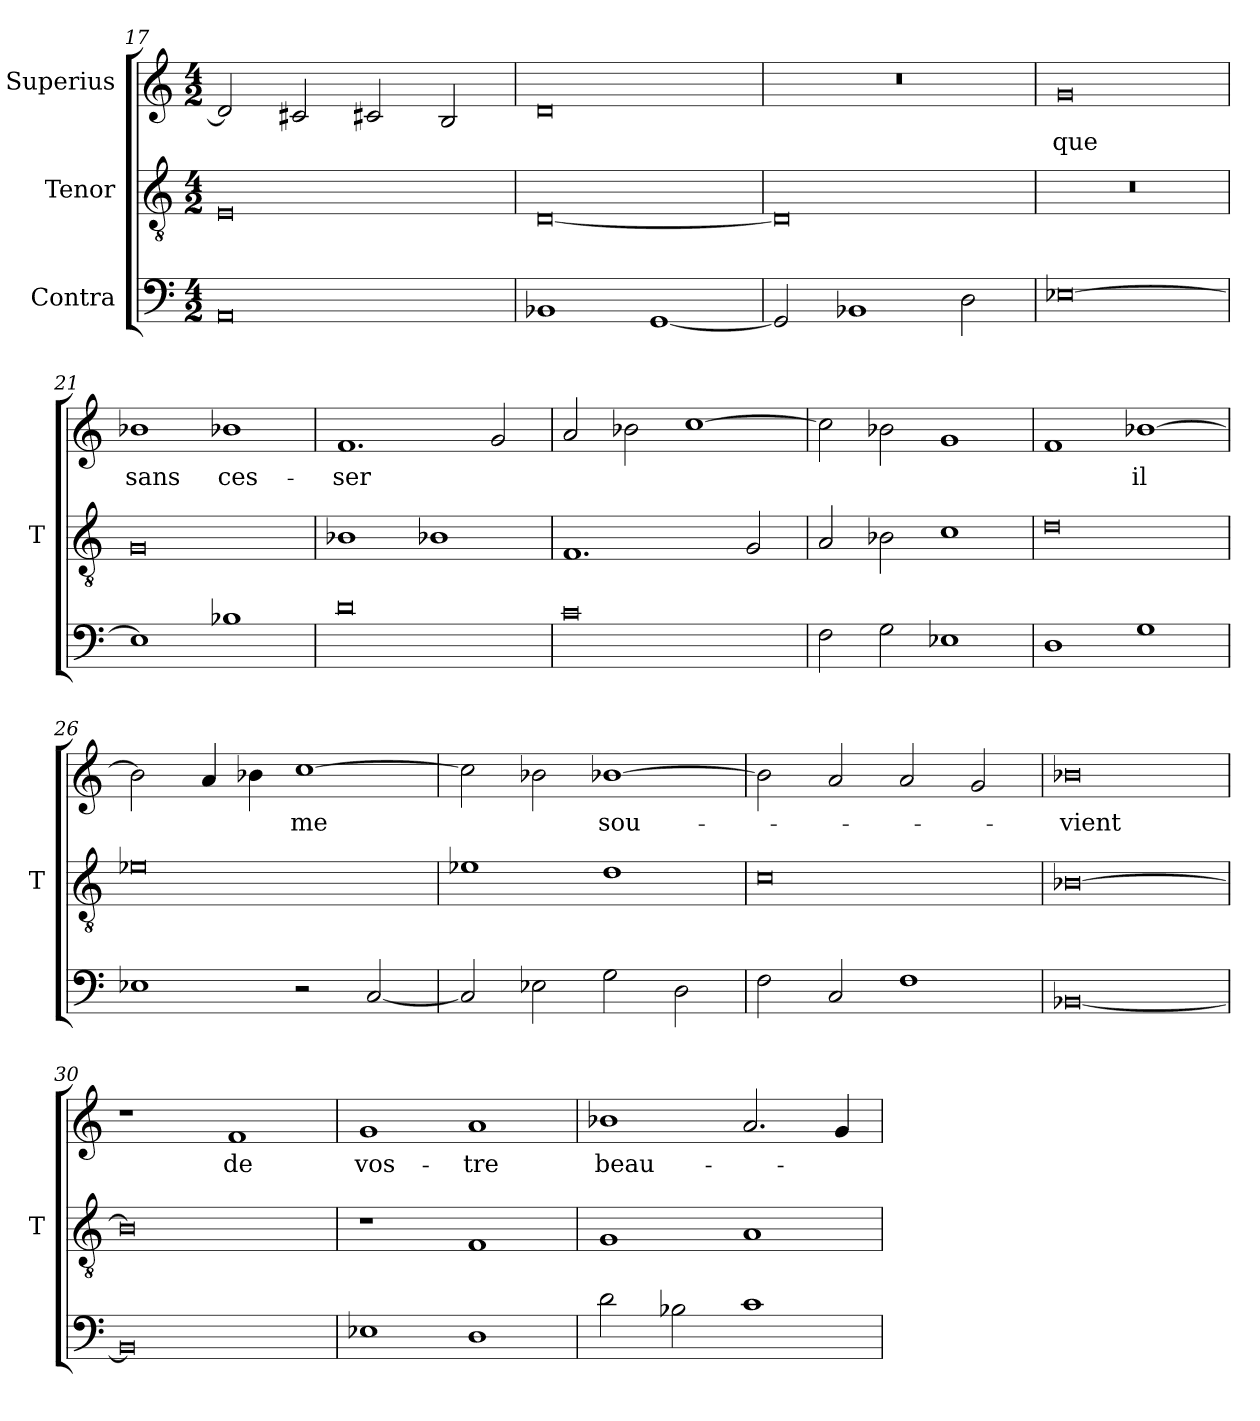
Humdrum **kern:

**kern	**kern	**kern	**text
*part3	*part2	*part1	*part1
*staff3	*staff2	*staff1	*staff1
*I"Contra	*I"Tenor	*I"Superius	*
*	*I'T	*	*
*clefF4	*clefGv2	*clefG2	*
*M4/2	*M4/2	*M4/2	*
=17	=17	=17	=17
0AA	0E	2d]	.
.	.	2c#X	.
.	.	2c#X	.
.	.	2B	.
=18	=18	=18	=18
1BB-X	[0D	0d	.
[1GG	.	.	.
=19	=19	=19	=19
2GG]	0D]	0r	.
1BB-X	.	.	.
2D	.	.	.
=20	=20	=20	=20
[0E-X	0r	0g	-que
=21	=21	=21	=21
1E-]	0G	1b-X	-sans
1B-X	.	1b-X	ces-
=22	=22	=22	=22
0d	1B-X	1.f	-ser
.	1B-X	.	.
.	.	2g	.
=23	=23	=23	=23
0c	1.F	2a	.
.	.	2b-X	.
.	.	[1cc	.
.	2G	.	.
=24	=24	=24	=24
2F	2A	2cc]	.
2G	2B-X	2b-X	.
1E-X	1c	1g	.
=25	=25	=25	=25
1D	0d	1f	.
1G	.	[1b-X	-il
=26	=26	=26	=26
1E-X	0e-X	2b-]	.
.	.	4a	.
.	.	4b-X	.
2r	.	[1cc	-me
[2C	.	.	.
=27	=27	=27	=27
2C]	1e-X	2cc]	.
2E-X	.	2b-X	.
2G	1d	[1b-X	sou-
2D	.	.	.
=28	=28	=28	=28
2F	0c	2b-]	.
2C	.	2a	.
1F	.	2a	.
.	.	2g	.
=29	=29	=29	=29
[0BB-X	[0B-X	0b-X	-vient
=30	=30	=30	=30
0BB-]	0B-]	1r	.
.	.	1f	-de
=31	=31	=31	=31
1E-X	1r	1g	vos-
1D	1F	1a	-tre
=32	=32	=32	=32
2d	1G	1b-X	beau-
2B-X	.	.	.
1c	1A	2.a	.
.	.	4g	.
=	=	=	=
*-	*-	*-	*-
